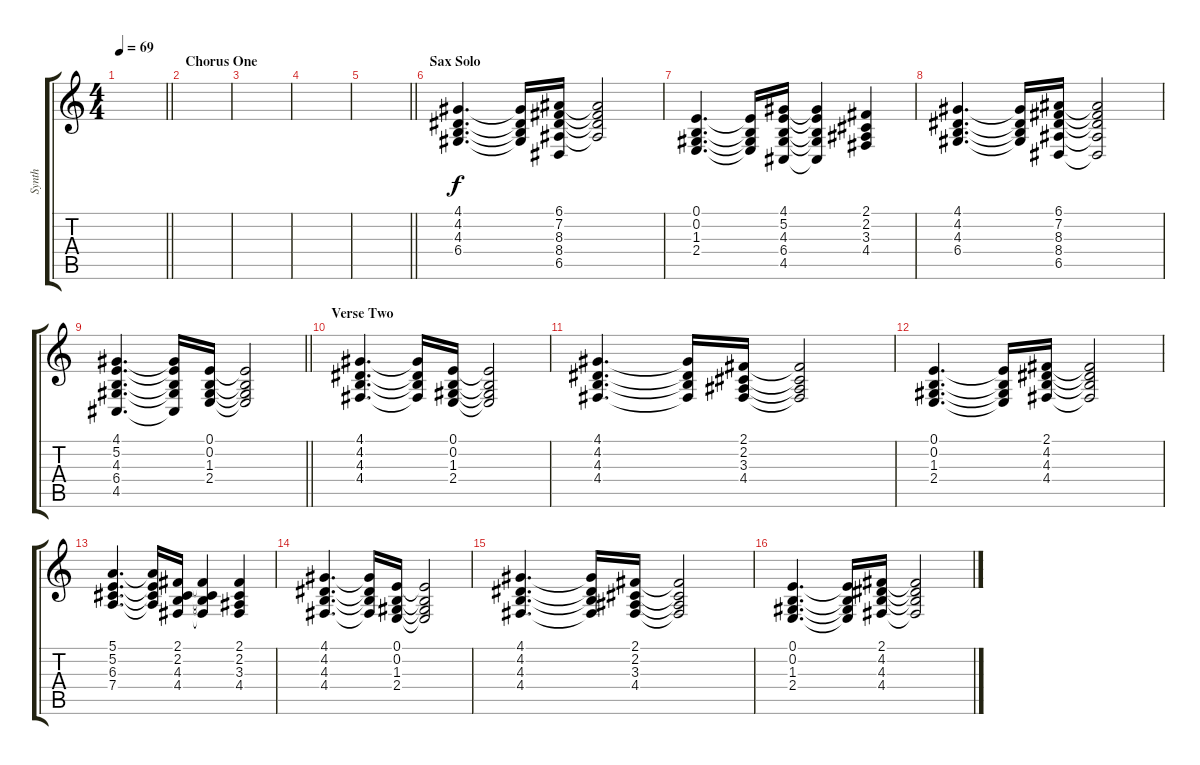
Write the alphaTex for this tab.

\track ("Synth" "Synth") {instrument stringensemble1}
\staff {score tabs}
\tuning (E4 B3 G3 D3 A2 E2) {hide}
\ts (4 4)
\tempo 69
\clef g2
\barLineRight lightlight
\ks c
|
\section ("" "Chorus One")
|
|
|
\barLineRight lightlight
|
\section ("" "Sax Solo")
(4.1 4.2 4.3 6.4).4{d volume 10} (4.1{t} 4.2{t} 4.3{t} 6.4{t}).16 (6.1 7.2 8.3 8.4 6.5).16 (6.1{t} 7.2{t} 8.3{t} 8.4{t}).2 |
(0.1 0.2 1.3 2.4).4{d} (0.1{t} 0.2{t} 1.3{t} 2.4{t}).16 (4.1 5.2 4.3 6.4 4.5).16 (4.1{t} 5.2{t} 4.3{t} 6.4{t} 4.5{t}).4 (2.1 2.2 3.3 4.4).4 |
(4.1 4.2 4.3 6.4).4{d} (4.1{t} 4.2{t} 4.3{t} 6.4{t}).16 (6.1 7.2 8.3 8.4 6.5).16 (6.1{t} 7.2{t} 8.3{t} 8.4{t} 6.5{t}).2 |
\barLineRight lightlight
(4.1 5.2 4.3 6.4 4.5).4{d} (4.1{t} 5.2{t} 4.3{t} 6.4{t} 4.5{t}).16 (0.1 0.2 1.3 2.4).16 (0.1{t} 0.2{t} 1.3{t} 2.4{t}).2 |
\section ("" "Verse Two")
(4.1 4.2 4.3 4.4).4{d} (4.1{t} 4.2{t} 4.3{t} 4.4{t}).16 (0.1 0.2 1.3 2.4).16 (0.1{t} 0.2{t} 1.3{t} 2.4{t}).2 |
(4.1 4.2 4.3 4.4).4{d} (4.1{t} 4.2{t} 4.3{t} 4.4{t}).16 (2.1 2.2 3.3 4.4).16 (2.1{t} 2.2{t} 3.3{t} 4.4{t}).2 |
(0.1 0.2 1.3 2.4).4{d} (0.1{t} 0.2{t} 1.3{t} 2.4{t}).16 (2.1 4.2 4.3 4.4).16 (2.1{t} 4.2{t} 4.3{t} 4.4{t}).2 |
(5.1 5.2 6.3 7.4).4{d} (5.1{t} 5.2{t} 6.3{t} 7.4{t}).16 (2.1 2.2 4.3 4.4).16 (2.1{t} 2.2{t} 4.3{t} 4.4{t}).4 (2.1 2.2 3.3 4.4).4 |
(4.1 4.2 4.3 4.4).4{d} (4.1{t} 4.2{t} 4.3{t} 4.4{t}).16 (0.1 0.2 1.3 2.4).16 (0.1{t} 0.2{t} 1.3{t} 2.4{t}).2 |
(4.1 4.2 4.3 4.4).4{d} (4.1{t} 4.2{t} 4.3{t} 4.4{t}).16 (2.1 2.2 3.3 4.4).16 (2.1{t} 2.2{t} 3.3{t} 4.4{t}).2 |
(0.1 0.2 1.3 2.4).4{d} (0.1{t} 0.2{t} 1.3{t} 2.4{t}).16 (2.1 4.2 4.3 4.4).16 (2.1{t} 4.2{t} 4.3{t} 4.4{t}).2
